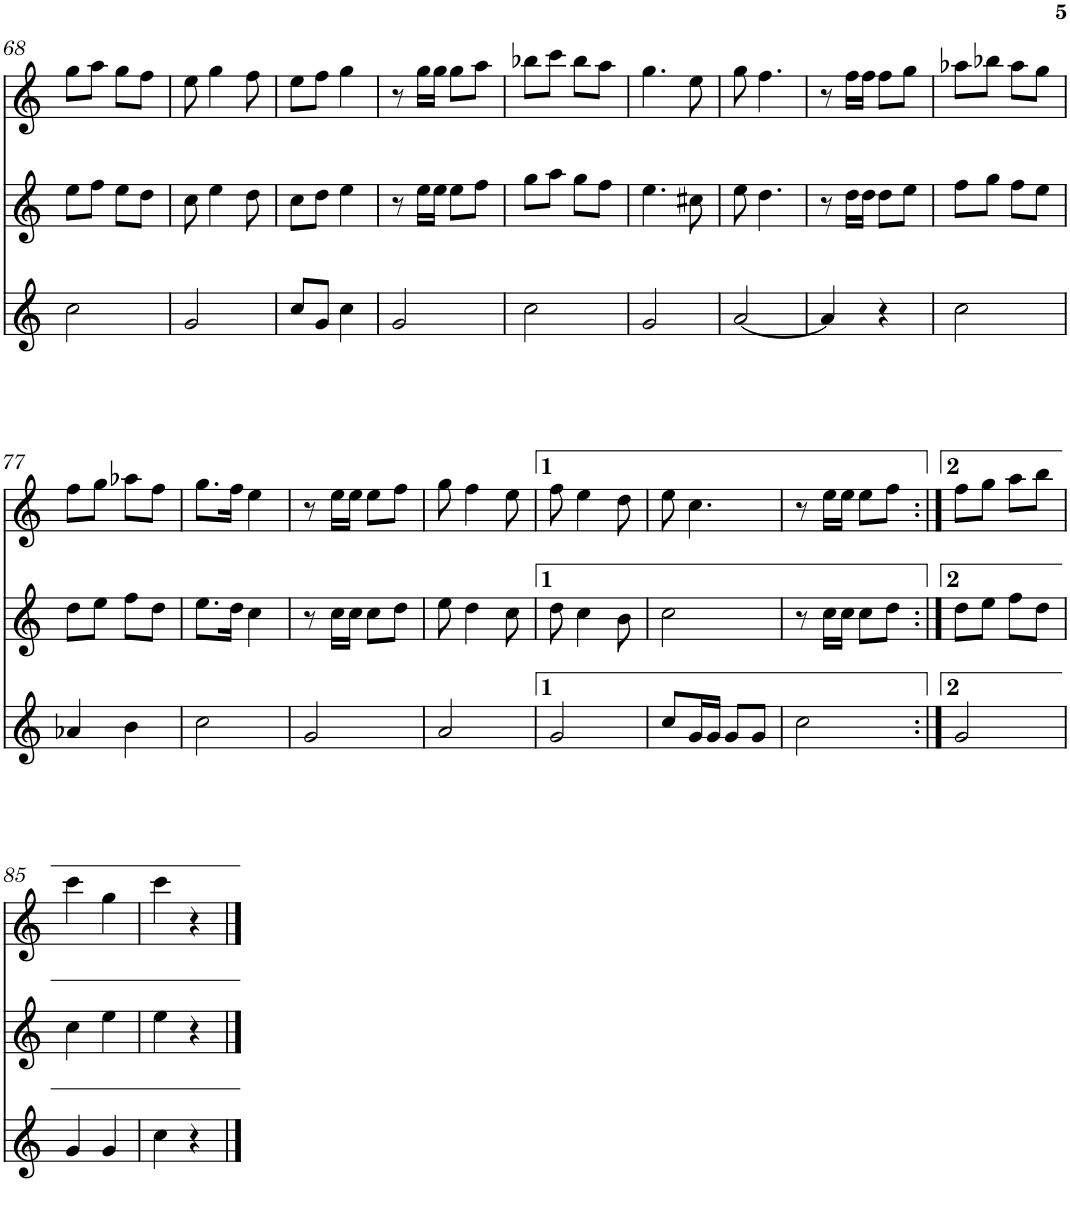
**kern	**kern	**kern
*part3	*part2	*part1
*staff3	*staff2	*staff1
*I"Gralla 3	*I"Gralla 2	*I"Gralla 1
!!LO:PB:g=z
*clefG2	*clefG2	*clefG2
*k[]	*k[]	*k[]
*M2/4	*M2/4	*M2/4
=68	=68	=68
2cc\	8ee\L	8gg\L
.	8ff\J	8aa\J
.	8ee\L	8gg\L
.	8dd\J	8ff\J
=69	=69	=69
2g/	8cc\	8ee\
.	4ee\	4gg\
.	8dd\	8ff\
=70	=70	=70
8cc/L	8cc\L	8ee\L
8g/J	8dd\J	8ff\J
4cc\	4ee\	4gg\
=71	=71	=71
2g/	8r	8r
.	16ee\LL	16gg\LL
.	16ee\JJ	16gg\JJ
.	8ee\L	8gg\L
.	8ff\J	8aa\J
=72	=72	=72
2cc\	8gg\L	8bb-X\L
.	8aa\J	8ccc\J
.	8gg\L	8bb-\L
.	8ff\J	8aa\J
=73	=73	=73
2g/	4.ee\	4.gg\
.	8cc#X\	8ee\
=74	=74	=74
[2a/	8ee\	8gg\
.	4.dd\	4.ff\
=75	=75	=75
4a/]	8r	8r
.	16dd\LL	16ff\LL
.	16dd\JJ	16ff\JJ
4r	8dd\L	8ff\L
.	8ee\J	8gg\J
=76	=76	=76
2cc\	8ff\L	8aa-X\L
.	8gg\J	8bb-X\J
.	8ff\L	8aa-\L
.	8ee\J	8gg\J
!!LO:LB:g=z
=77	=77	=77
4a-X/	8dd\L	8ff\L
.	8ee\J	8gg\J
4b\	8ff\L	8aa-X\L
.	8dd\J	8ff\J
=78	=78	=78
2cc\	8.ee\L	8.gg\L
.	16dd\Jk	16ff\Jk
.	4cc\	4ee\
=79	=79	=79
2g/	8r	8r
.	16cc\LL	16ee\LL
.	16cc\JJ	16ee\JJ
.	8cc\L	8ee\L
.	8dd\J	8ff\J
=80	=80	=80
2a/	8ee\	8gg\
.	4dd\	4ff\
.	8cc\	8ee\
=81	=81	=81
2g/	8dd\	8ff\
.	4cc\	4ee\
.	8b\	8dd\
=82	=82	=82
8cc/L	2cc\	8ee\
16g/L	.	4.cc\
16g/JJ	.	.
8g/L	.	.
8g/J	.	.
=83	=83	=83
2cc\	8r	8r
.	16cc\LL	16ee\LL
.	16cc\JJ	16ee\JJ
.	8cc\L	8ee\L
.	8dd\J	8ff\J
=84:|!	=84:|!	=84:|!
2g/	8dd\L	8ff\L
.	8ee\J	8gg\J
.	8ff\L	8aa\L
.	8dd\J	8bb\J
!!LO:LB:g=z
=85	=85	=85
4g/	4cc\	4ccc\
4g/	4ee\	4gg\
=86	=86	=86
4cc\	4ee\	4ccc\
4r	4r	4r
==	==	==
*-	*-	*-
